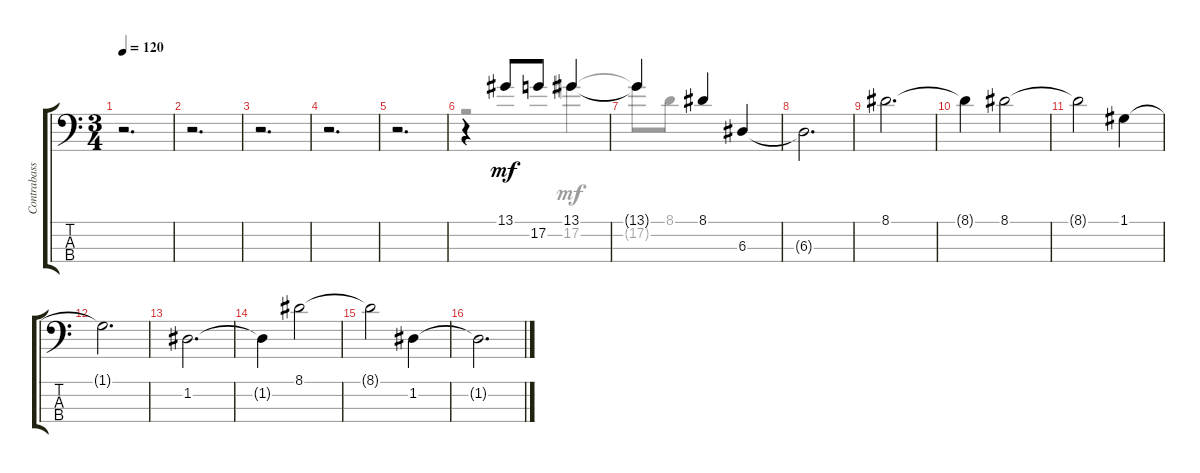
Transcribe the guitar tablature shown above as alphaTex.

\track ("Contrabass" "Contrabass") {instrument contrabass}
\staff {score tabs}
\tuning (G2 D2 A1 E1) {hide}
\voice
\ts (3 4)
\tempo 120
\clef f4
\ks aminor
r.2{d dy mf instrument contrabass} |
r.2{d} |
r.2{d} |
r.2{d} |
r.2{d} |
r.4 13.1.8 17.2.8 13.1.4 |
13.1{t}.4 8.1.4 6.3.4 |
6.3{t}.2{d} |
8.1.2{d} |
8.1{t}.4 8.1.2 |
8.1{t}.2 1.1.4 |
1.1{t}.2{d} |
1.2.2{d} |
1.2{t}.4 8.1.2 |
8.1{t}.2 1.2.4 |
1.2{t}.2{d}
\voice
\clef f4
\ottava regular
\simile none
\ks aminor
|
|
|
|
|
r.2 17.2.4 |
17.2{t}.8 8.1.8 |
|
|
|
|
|
|
|
|
